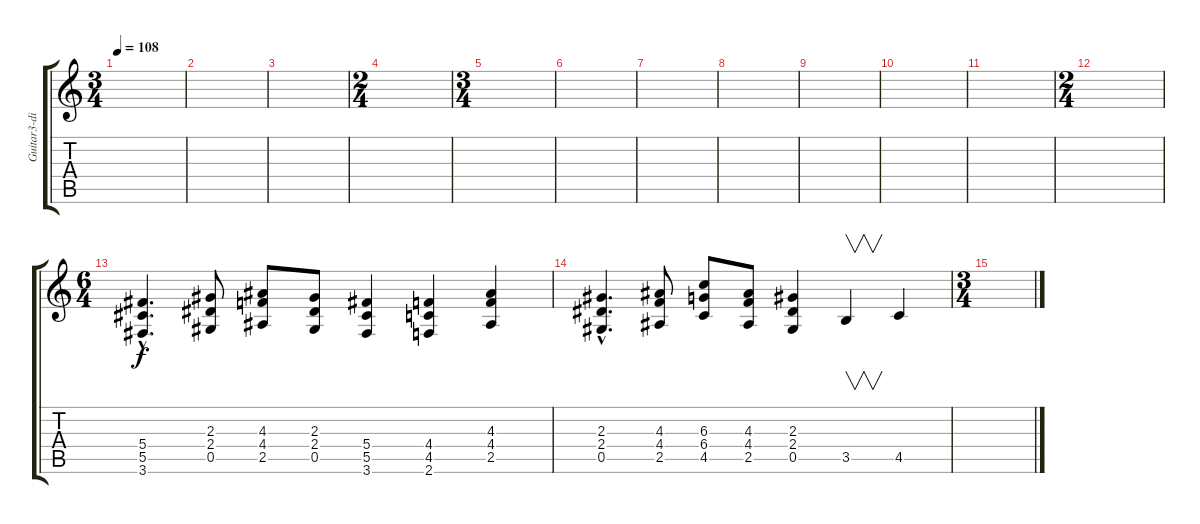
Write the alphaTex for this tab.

\track ("Guitar3-dist" "Guitar3-di") {instrument distortionguitar}
\staff {score tabs}
\tuning (Eb4 Bb3 Gb3 Db3 Ab2 Eb2) {hide}
\ts (3 4)
\tempo 108
\clef g2
\ks c
|
|
|
\ts (2 4)
|
\ts (3 4)
|
|
|
|
|
|
|
\ts (2 4)
|
\ts (6 4)
(5.4{hac} 5.5{hac} 3.6{hac}).4{d} (2.3 2.4 0.5).8 (4.3 4.4 2.5).8 (2.3 2.4 0.5).8 (5.4 5.5 3.6).4 (4.4 4.5 2.6).4 (4.3 4.4 2.5).4 |
(2.3{hac} 2.4{hac} 0.5{hac}).4{d} (4.3 4.4 2.5).8 (6.3 6.4 4.5).8 (4.3 4.4 2.5).8 (2.3 2.4 0.5).4 3.5.4{v} 4.5.4 |
\ts (3 4)
